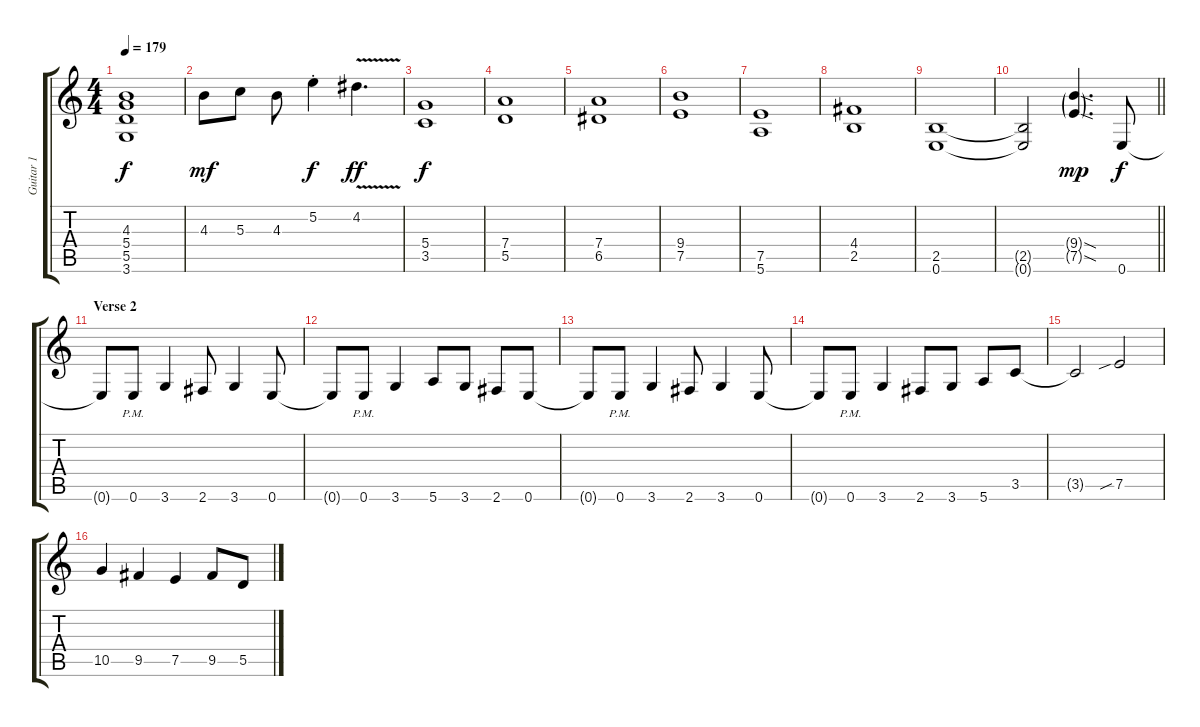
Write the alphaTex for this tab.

\track ("Guitar 1" "Guitar 1") {instrument distortionguitar}
\staff {score tabs}
\tuning (E4 B3 G3 D3 A2 E2) {hide}
\ts (4 4)
\tempo 179
\clef g2
\ks c
(4.3 5.4 5.5 3.6).1{dy f} |
4.3.8{dy mf} 5.3.8 4.3.8 5.2{st}.4{dy f} 4.2{v}.4{d dy ff} |
(5.4 3.5).1{dy f} |
(7.4 5.5).1 |
(7.4 6.5).1 |
(9.4 7.5).1 |
(7.5 5.6).1 |
(4.4 2.5).1 |
(2.5 0.6).1 |
\barLineRight lightlight
(2.5{t} 0.6{t}).2 (9.4{sod g} 7.5{sod g}).4{d dy mp} 0.6.8{dy f} |
\section ("" "Verse 2")
0.6{t}.8 0.6{pm}.8 3.6.4 2.6.8 3.6.4 0.6.8 |
0.6{t}.8 0.6{pm}.8 3.6.4 5.6.8 3.6.8 2.6.8 0.6.8 |
0.6{t}.8 0.6{pm}.8 3.6.4 2.6.8 3.6.4 0.6.8 |
0.6{t}.8 0.6{pm}.8 3.6.4 2.6.8 3.6.8 5.6.8 3.5.8{balance 2} |
3.5{t}.2 7.5{sib}.2 |
10.5.4 9.5.4 7.5.4 9.5.8 5.5.8
